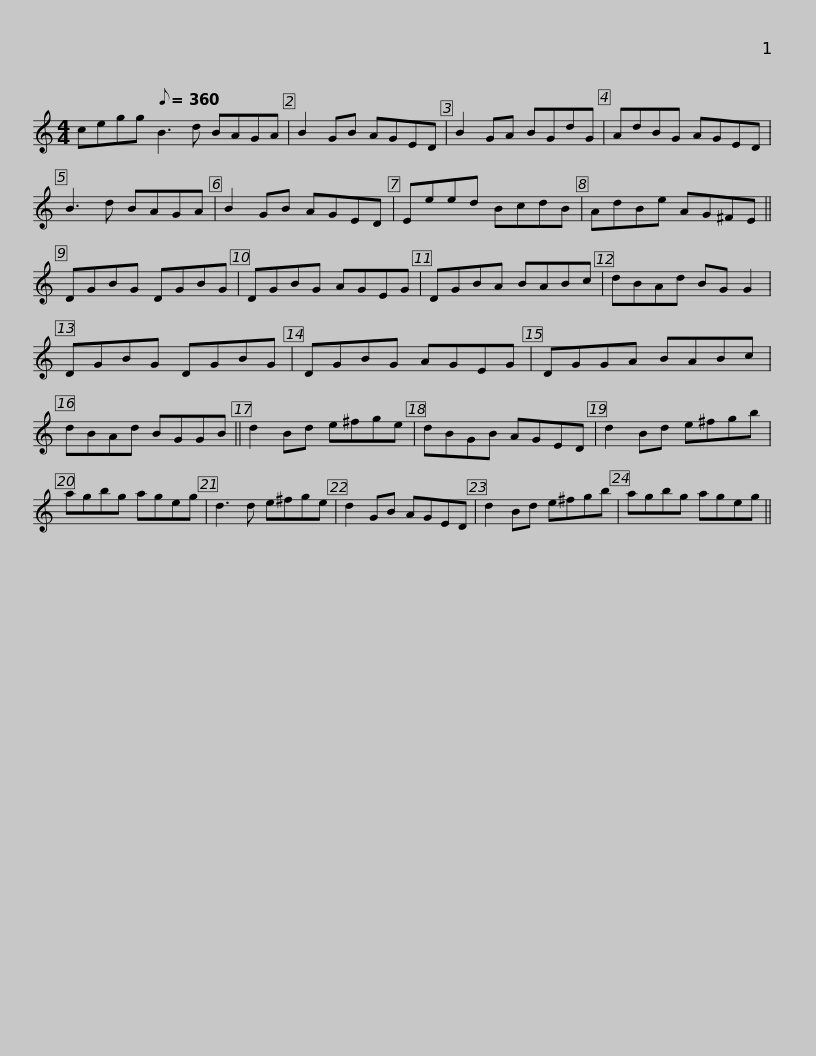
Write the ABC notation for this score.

X:1
L:1/8
M:4/4
I:linebreak $
K:C
V:1 treble
V:1
 cegg[Q:1/8=360] B3 d BAGA | B2 GB AGED | B2 GA BGdG | AdBG AGED | B3 d BAGA |$ %5
 B2 GB AGED | Eeed BcdB | AdBe AG^FE || DGBG DGBG | DGBG AGEG |$ %10
 DGBA BABc | dBAd BG G2 | DGBG DGBG | DGBG AGEG | DGGA BABc |$ %15
 dBAd BGGB || d2 Bd e^fge | dBGB AGED | d2 Bd e^fgb | agbg ageg | %20
 d3 d e^fge |$ d2 GB AGED | d2 Bd e^fgb | agbg ageg || %24
